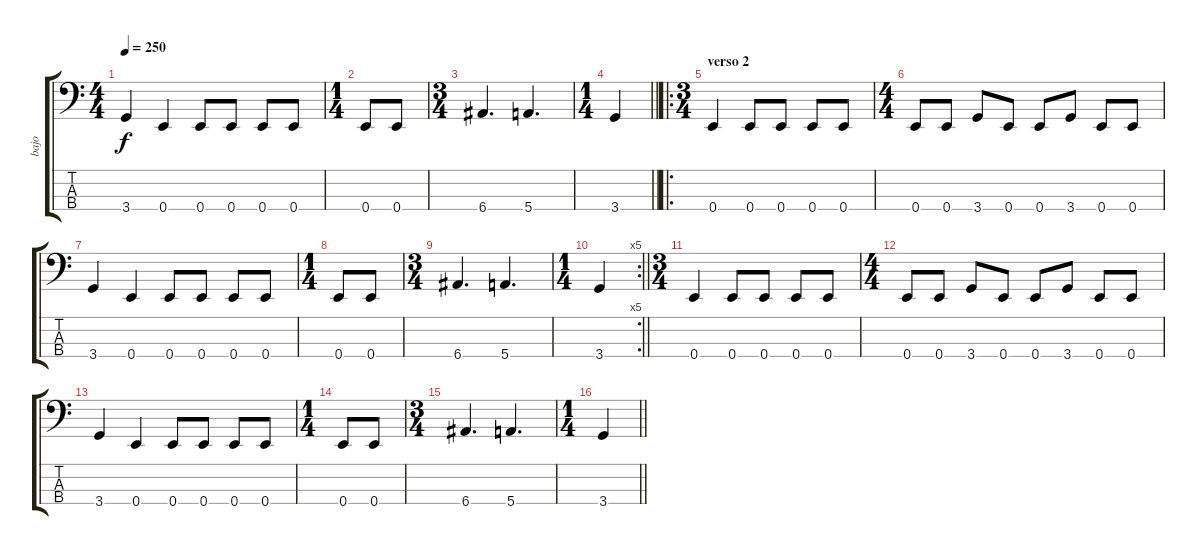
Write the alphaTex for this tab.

\track ("bajo" "bajo") {instrument electricbassfinger}
\staff {score tabs}
\tuning (G2 D2 A1 E1) {hide}
\ts (4 4)
\tempo 250
\clef f4
\ks c
3.4.4{dy f} 0.4.4 0.4.8 0.4.8 0.4.8 0.4.8 |
\ts (1 4)
0.4.8 0.4.8 |
\ts (3 4)
6.4.4{d} 5.4.4{d} |
\ts (1 4)
\barLineRight lightlight
3.4.4 |
\ro
\ts (3 4)
\section ("" "verso 2")
0.4.4 0.4.8 0.4.8 0.4.8 0.4.8 |
\ts (4 4)
0.4.8 0.4.8 3.4.8 0.4.8 0.4.8 3.4.8 0.4.8 0.4.8 |
3.4.4 0.4.4 0.4.8 0.4.8 0.4.8 0.4.8 |
\ts (1 4)
0.4.8 0.4.8 |
\ts (3 4)
6.4.4{d} 5.4.4{d} |
\rc 5
\ts (1 4)
\barLineRight lightlight
3.4.4 |
\ts (3 4)
0.4.4 0.4.8 0.4.8 0.4.8 0.4.8 |
\ts (4 4)
0.4.8 0.4.8 3.4.8 0.4.8 0.4.8 3.4.8 0.4.8 0.4.8 |
3.4.4 0.4.4 0.4.8 0.4.8 0.4.8 0.4.8 |
\ts (1 4)
0.4.8 0.4.8 |
\ts (3 4)
6.4.4{d} 5.4.4{d} |
\ts (1 4)
\barLineRight lightlight
3.4.4
